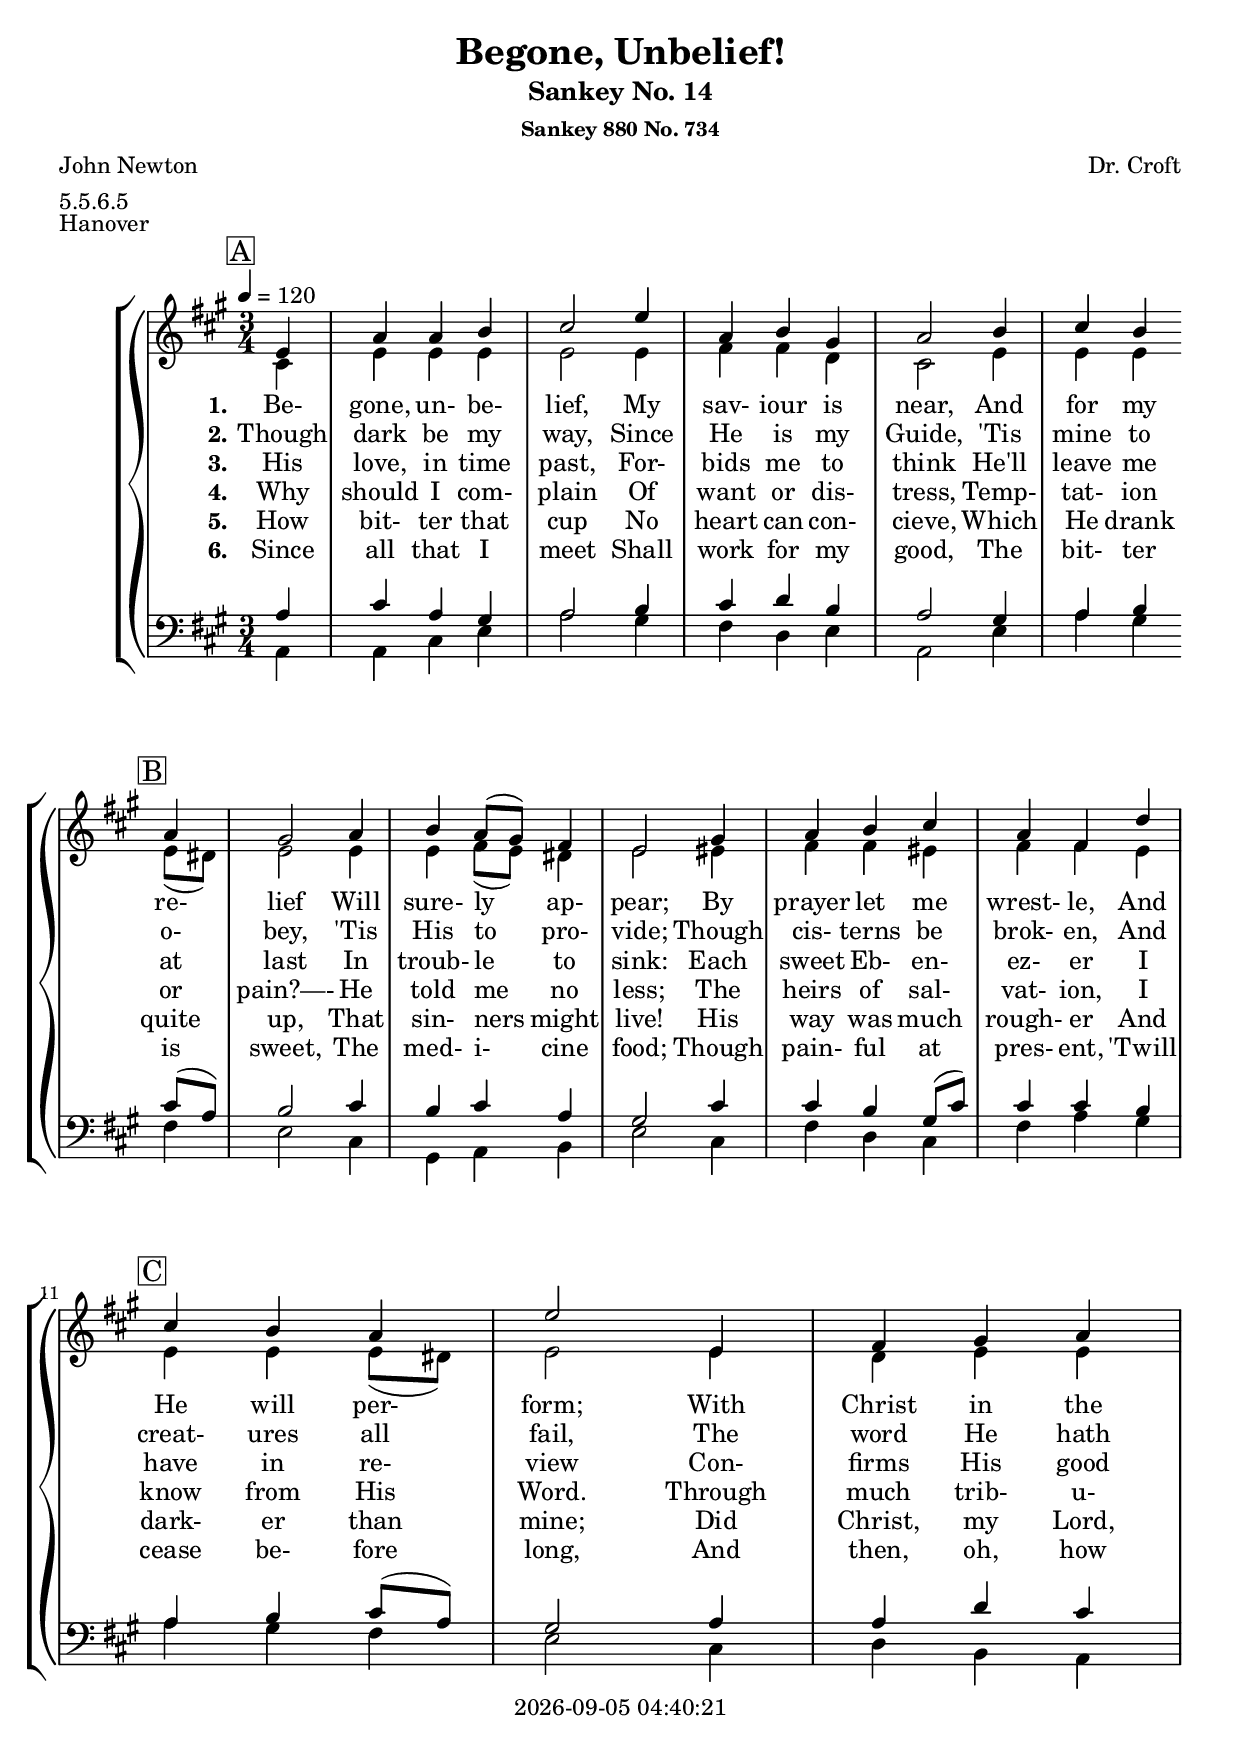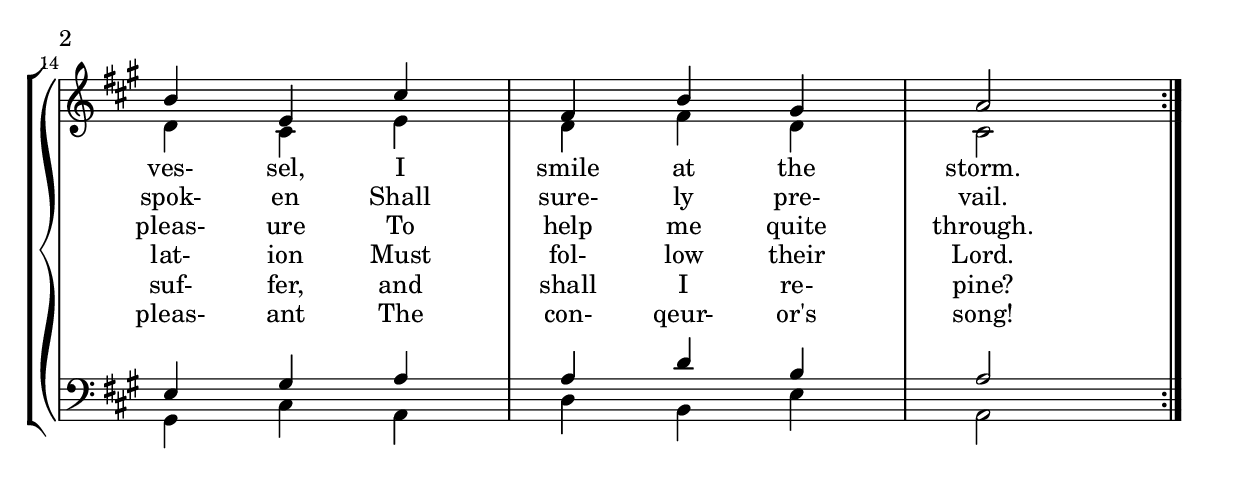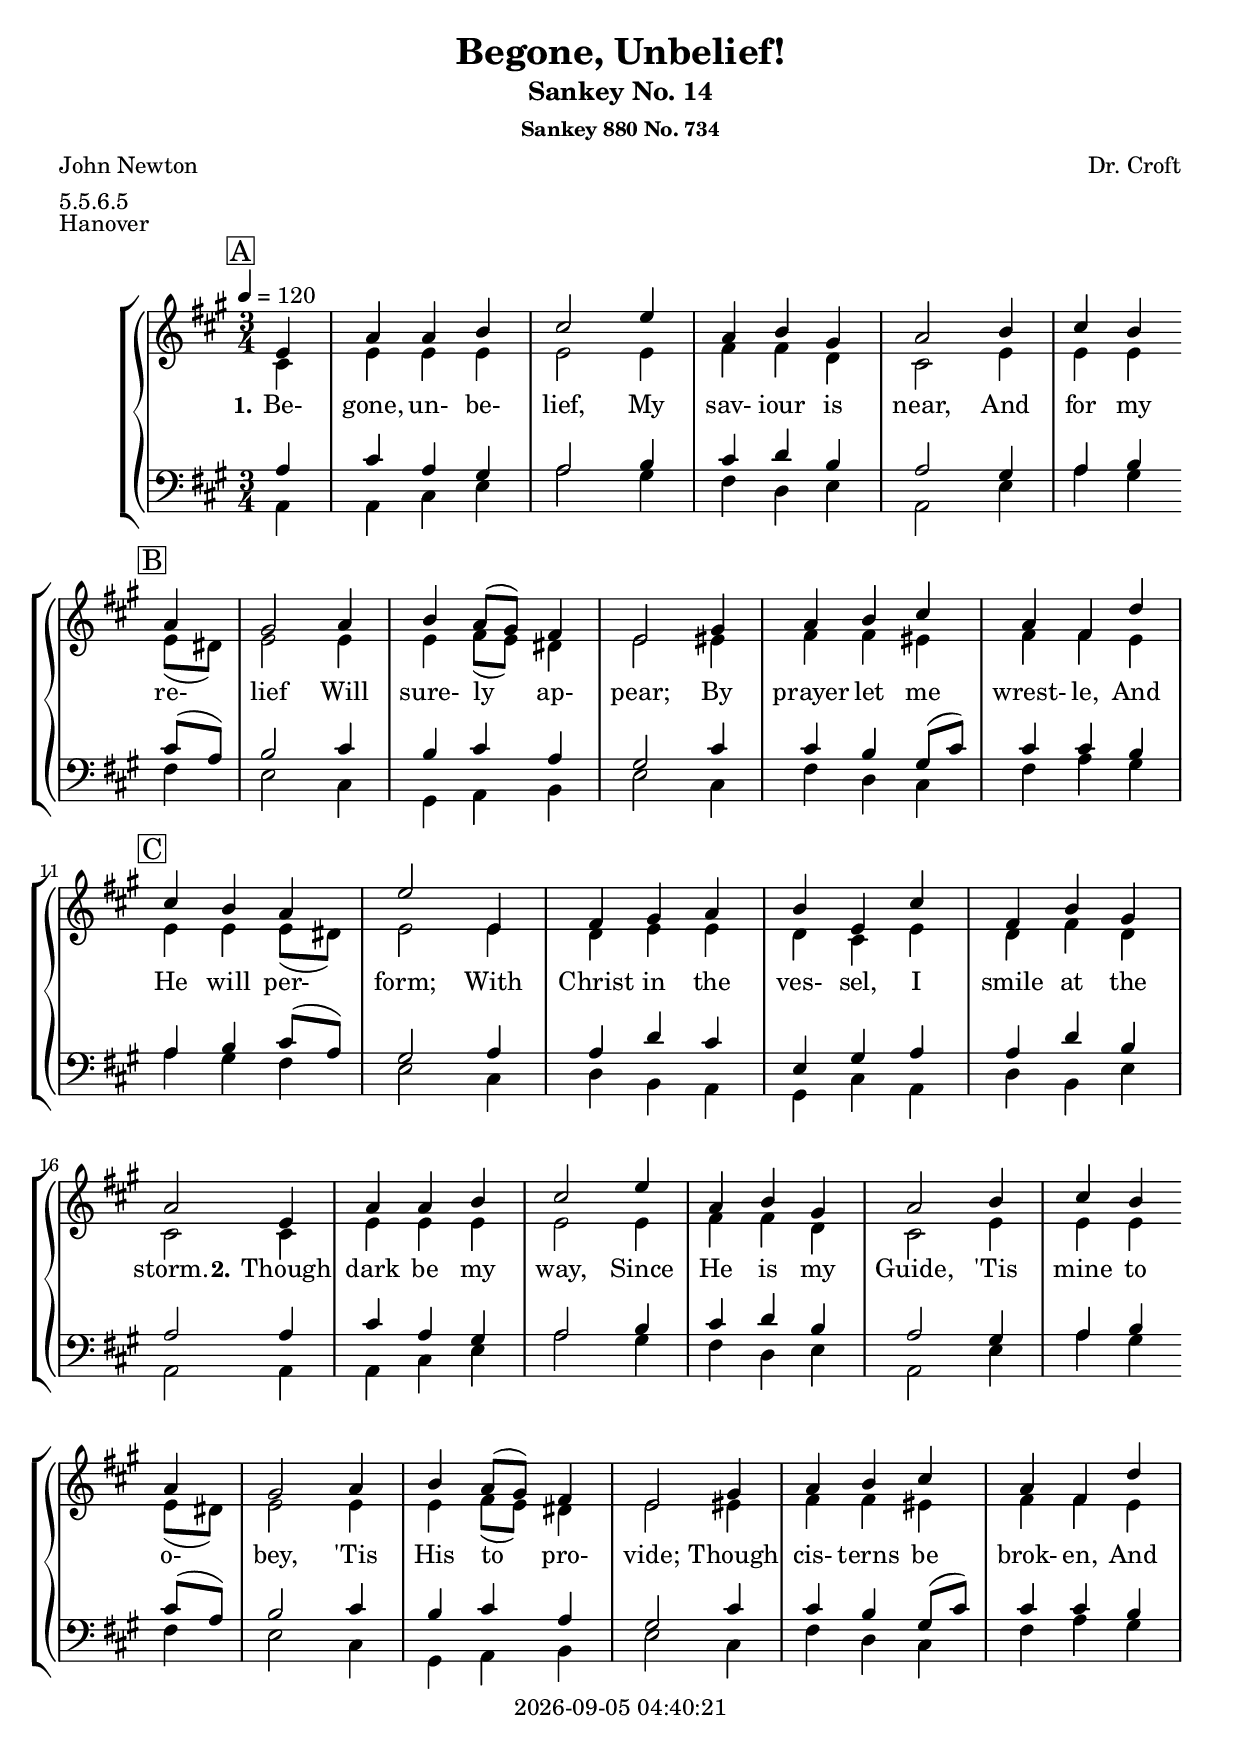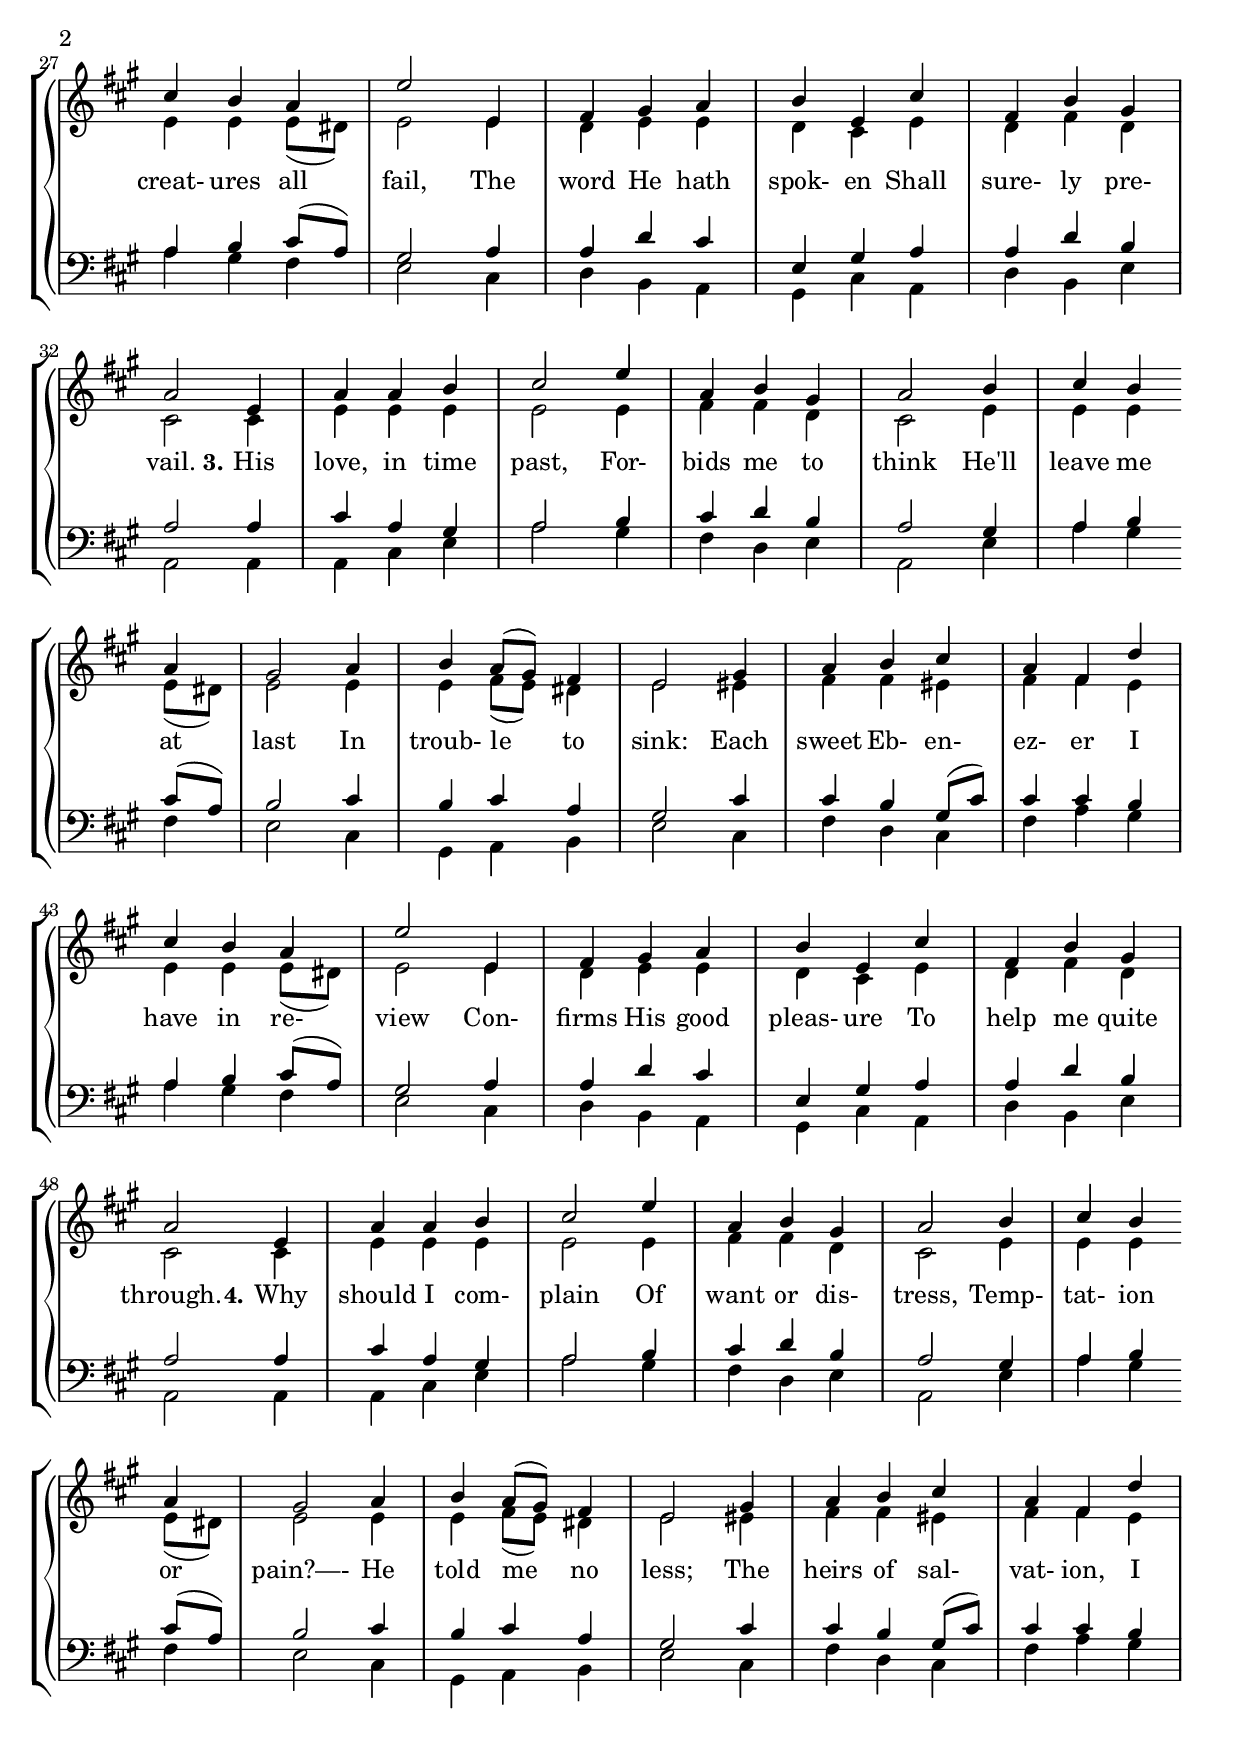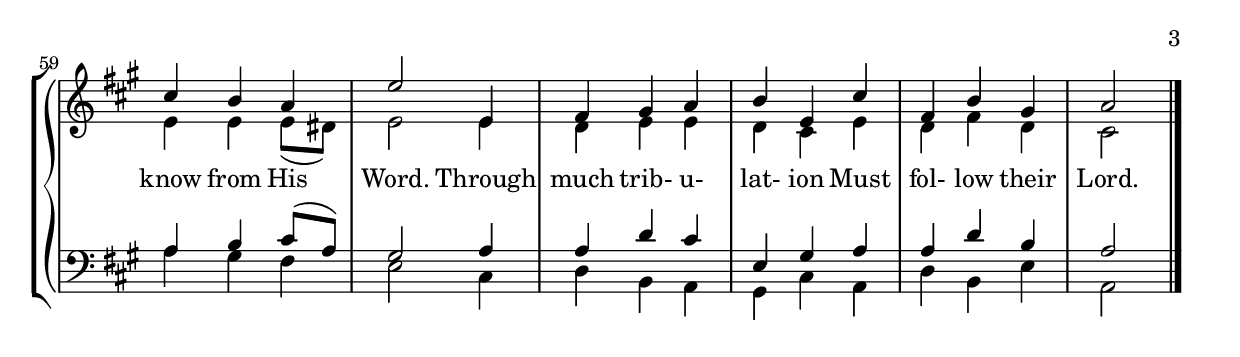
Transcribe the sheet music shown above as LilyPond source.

\version "2.20.2"

\include "articulate.ly"

today = #(strftime "%Y-%m-%d %H:%M:%S" (localtime (current-time)))

\header {
% centered at top
%  dedication  = "dedication"
  title       = "Begone, Unbelief!"
  subtitle    = "Sankey No. 14"
  subsubtitle = "Sankey 880 No. 734"
%  instrument  = "instrument"
  
% arrangement of following lines:
%
%  poet    composer
%  meter   arranger
%  piece       opus

  composer    = "Dr. Croft"
%  arranger    = "arranger"
%  opus        = "opus"

  poet        = "John Newton"
  meter       = "5.5.6.5"
  piece       = "Hanover"

% centered at bottom
% tagline     = "tagline" % default lilypond version
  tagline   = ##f
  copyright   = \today
}

% #(set-global-staff-size 16)

global = {
  \key a \major
  \time 3/4
  \tempo 4=120
  \partial 4
}

RehearsalTrack = {
% \set Score.currentBarNumber = #5
% \mark \markup { \circle "1a" }
  \mark \markup { \box "A" } s4 s2.*4 s2
  \mark \markup { \box "B" } s4 s2.*5
  \mark \markup { \box "C" } s2.*5 s2
}

TempoTrack = {
}

soprano = \relative c' {
  \global
  \repeat volta 4 {
    e4
    a4 a b
    cis 2 e4
    a,4 b gis
    a2 b4
    cis4 b \bar "" \break a
    gis2 a4
    b4 a8(gis) fis4
    e2 gis4
    a4 b cis
    a4 fis d' \break
    cis4 b a
    e'2 e,4
    fis4 gis a
    b4 e, cis'
    fis,4 b gis
    a2
  }
}

dynamicsWomen = {
  \override DynamicTextSpanner.style = #'none
}

alto = \relative c' {
  \global
  \repeat volta 4 {
    cis4
    e4 e e
    e2 e4
    fis4 fis d
    cis2 e4
    e4 e e8(dis)
    e2 e4
    e4 fis8(e) dis4
    e2 eis4
    fis4 fis eis
    fis4 fis e
    e4 e e8(dis)
    e2 e4
    d4 e e
    d4 cis e
    d4 fis d
    cis2
  }
}

tenor = \relative c' {
  \global
  \repeat volta 4 {
    a4
    cis4 a gis
    a2 b4
    cis4 d b
    a2 gis4
    a4 b cis8(a)
    b2 cis4
    b4 cis a
    gis2 cis4
    cis4 b gis8(cis)
    cis4 cis b
    a4 b cis8(a)
    gis2 a4
    a4 d cis
    e,4 gis a
    a4 d b
    a2
  }
}

dynamicsMen = {
  \override DynamicTextSpanner.style = #'none
}

bass= \relative c {
  \global
  \repeat volta 4 {
    a4
    a4 cis e
    a2 gis4
    fis4 d e
    a,2 e'4
    a4 gis fis
    e2 cis4
    gis4 a b
    e2 cis4
    fis4 d cis
    fis4 a gis
    a4 gis fis
    e2 cis4
    d4 b a
    gis4 cis a
    d4 b e
    a,2
  }
}

wordsOne = \lyricmode {
  \set stanza = "1."
  Be- gone, un- be- lief,
  My sav- iour is near,
  And for my re- lief
  Will sure- ly ap- pear;
  By prayer let me wrest- le,
  And He will per- form;
  With Christ in the ves- sel,
  I smile at the storm.
}
  
wordsTwo = \lyricmode {
  \set stanza = "2."
  Though dark be my way,
  Since He is my Guide,
  'Tis mine to o- bey,
  'Tis His to pro- vide;
  Though cis- terns be brok- en,
  And creat- ures all fail,
  The word He hath spok- en
  Shall sure- ly pre- vail.
}
  
wordsThree = \lyricmode {
  \set stanza = "3."
  His love, in time past,
  For- bids me to think
  He'll leave me at last
  In troub- le to sink:
  Each sweet Eb- en- ez- er
  I have in re- view
  Con- firms His good pleas- ure
  To help me quite through.
}
  
wordsFour = \lyricmode {
  \set stanza = "4."
  Why should I com- plain
  Of want or dis- tress,
  Temp- tat- ion or pain?—‐
  He told me no less;
  The heirs of sal- vat- ion,
  I know from His Word.
  Through much trib- u- lat- ion
  Must fol- low their Lord.
}
  
wordsFive = \lyricmode {
  \set stanza = "5."
  How bit- ter that cup
  No heart can con- cieve,
  Which He drank quite up,
  That sin- ners might live!
  His way was much rough- er
  And dark- er than mine;
  Did Christ, my Lord, suf- fer,
  and shall I re- pine?
}
  
wordsSix = \lyricmode {
  \set stanza = "6."
  Since all that I meet
  Shall work for my good,
  The bit- ter is sweet,
  The med- i- cine food;
  Though pain- ful at pres- ent,
  'Twill cease be- fore long,
  And then, oh, how pleas- ant
  The con- qeur- or's song!
}
  
wordsMidi = \lyricmode {
  \set stanza = "1. "
  Be "gone, " un be "lief, "
  "\nMy " sav "iour " "is " "near, "
  "\nAnd " "for " "my " re "lief "
  "\nWill " sure "ly " ap "pear; "
  "\nBy " "prayer " "let " "me " wrest "le, "
  "\nAnd " "He " "will " per "form; "
  "\nWith " "Christ " "in " "the " ves "sel, "
  "\nI " "smile " "at " "the " "storm.\n"

  \set stanza = "2. "
  "\nThough " "dark " "be " "my " "way, "
  "\nSince " "He " "is " "my " "Guide, "
  "\n'Tis " "mine " "to " o "bey, "
  "\n'Tis " "His " "to " pro "vide; "
  "\nThough " cis "terns " "be " brok "en, "
  "\nAnd " creat "ures " "all " "fail, "
  "\nThe " "word " "He " "hath " spok "en "
  "\nShall " sure "ly " pre "vail.\n"

  \set stanza = "3. "
  "\nHis " "love, " "in " "time " "past, "
  "\nFor" "bids " "me " "to " "think "
  "\nHe'll " "leave " "me " "at " "last "
  "\nIn " troub "le " "to " "sink: "
  "\nEach " "sweet " Eb en ez "er "
  "\nI " "have " "in " re "view "
  "\nCon" "firms " "His " "good " pleas "ure "
  "\nTo " "help " "me " "quite " "through.\n"

  \set stanza = "4. "
  "\nWhy " "should " "I " com "plain "
  "\nOf " "want " "or " dis "tress, "
  "\nTemp" tat "ion " "or " "pain?—‐ "
  "\nHe " "told " "me " "no " "less; "
  "\nThe " "heirs " "of " sal vat "ion, "
  "\nI " "know " "from " "His " "Word. "
  "\nThrough " "much " trib u lat "ion "
  "\nMust " fol "low " "their " "Lord.\n"

  \set stanza = "5. "
  "\nHow " bit "ter " "that " "cup "
  "\nNo " "heart " "can " con "cieve, "
  "\nWhich " "He " "drank " "quite " "up, "
  "\nThat " sin "ners " "might " "live! "
  "\nHis " "way " "was " "much " rough "er "
  "\nAnd " dark "er " "than " "mine; "
  "\nDid " "Christ, " "my " "Lord, " suf "fer, "
  "\nand " "shall " "I " re "pine?\n"

  \set stanza = "6. "
  "\nSince " "all " "that " "I " "meet "
  "\nShall " "work " "for " "my " "good, "
  "\nThe " bit "ter " "is " "sweet, "
  "\nThe " med i "cine " "food; "
  "\nThough " pain "ful " "at " pres "ent, "
  "\n'Twill " "cease " be "fore " "long, "
  "\nAnd " "then, " "oh, " "how " pleas "ant "
  "\nThe " con qeur "or's " "song! "
}
  
\book {
  \bookOutputSuffix "repeat"
  \score {
%    \unfoldRepeats \articulate <<
    \context GrandStaff <<
      <<
        \new ChoirStaff <<
                                  % Joint soprano/alto staff
          \new Dynamics \dynamicsWomen
          \new Staff <<
            \new Voice \RehearsalTrack
%            \new Voice \TempoTrack
            \new Voice = "soprano" { \voiceOne \soprano }
            \new Voice = "alto"    { \voiceTwo \alto    }
            \new Lyrics \lyricsto "soprano" \wordsOne
            \new Lyrics \lyricsto "soprano" \wordsTwo
            \new Lyrics \lyricsto "soprano" \wordsThree
            \new Lyrics \lyricsto "soprano" \wordsFour
            \new Lyrics \lyricsto "soprano" \wordsFive
            \new Lyrics \lyricsto "soprano" \wordsSix
          >>
                                  % Joint tenor/bass staff
          \new Dynamics \dynamicsMen
          \new Staff <<
            \clef "bass"
            \new Voice = "tenor" { \voiceOne \tenor }
            \new Voice = "bass"  { \voiceTwo \bass  }
          >>
        >>
%        >>
      >>
    >>
    \layout {
      indent = 1.5\cm
      \context {
        \Staff \RemoveAllEmptyStaves
      }
    }
  }
}
  
\book {
  \bookOutputSuffix "single"
  \score {
    \unfoldRepeats
    %\articulate
    <<
    \context GrandStaff <<
      <<
        \new ChoirStaff <<
                                  % Joint soprano/alto staff
          \new Dynamics \dynamicsWomen
          \new Staff <<
            \new Voice \RehearsalTrack
%            \new Voice \TempoTrack
            \new Voice = "soprano" { \voiceOne \soprano \bar "|." }
            \new Voice = "alto"    { \voiceTwo \alto    }
            \new Lyrics \lyricsto "soprano" { \wordsOne
                                              \wordsTwo
                                              \wordsThree
                                              \wordsFour
                                              \wordsFive
                                              \wordsSix
                                            }
          >>
                                  % Joint tenor/bass staff
          \new Dynamics \dynamicsMen
          \new Staff <<
            \clef "bass"
            \new Voice = "tenor" { \voiceOne \tenor }
            \new Voice = "bass"  { \voiceTwo \bass  }
          >>
        >>
        >>
      >>
    >>
    \layout {
      indent = 1.5\cm
      \context {
        \Staff \RemoveAllEmptyStaves
      }
    }
  }
}
  
\book {
  \bookOutputSuffix "midi"
  \score {
    \unfoldRepeats
%    \articulate
    <<
    \context GrandStaff <<
      <<
        \new ChoirStaff <<
                                  % Joint soprano/alto staff
          \new Dynamics \dynamicsWomen
          \new Staff <<
%            \new Voice \RehearsalTrack
            \new Voice \TempoTrack
            \new Voice = "soprano" { \voiceOne \soprano }
            \new Voice = "alto"    { \voiceTwo \alto    }
            \new Lyrics \lyricsto "soprano" \wordsMidi
          >>
                                  % Joint tenor/bass staff
          \new Dynamics \dynamicsMen
          \new Staff <<
            \clef "bass"
            \new Voice = "tenor" { \voiceOne \tenor }
            \new Voice = "bass"  { \voiceTwo \bass  }
          >>
        >>
        >>
      >>
    >>
    \midi {}
  }
}
